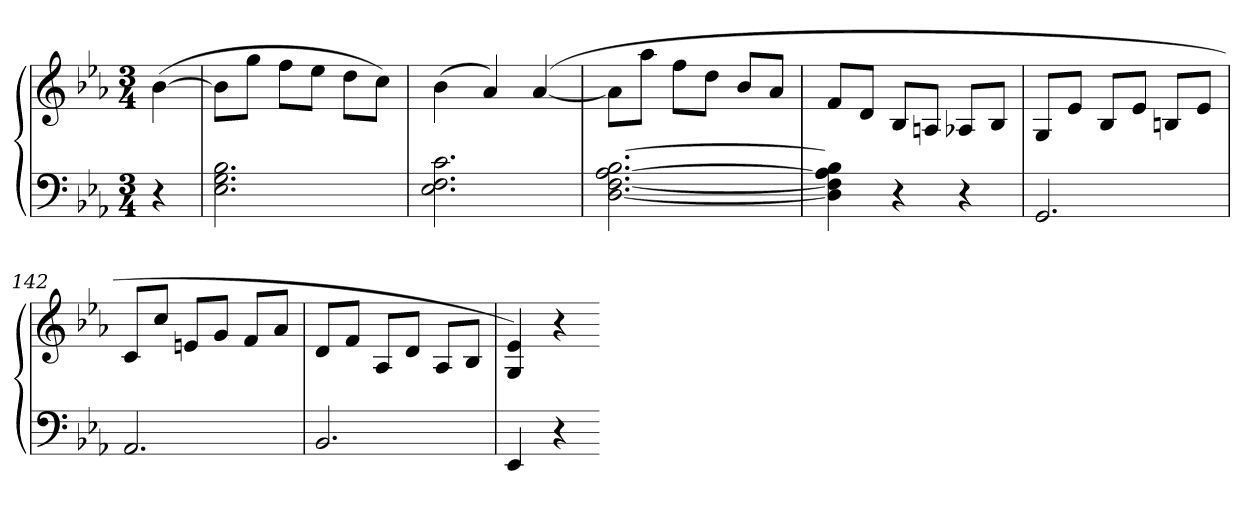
**kern	**kern
*part1	*part1
*staff2	*staff1
*clefF4	*clefG2
*k[b-e-a-]	*k[b-e-a-]
*c:	*c:
*M3/4	*M3/4
=	=
4r	([4b-
=137	=137
2.E- 2.G 2.B-	8b-L]
.	8ggJ
.	8ffL
.	8ee-J
.	8ddL
.	8ccJ)
=138	=138
2.E- 2.F 2.c	(4b-
.	4a-)
.	([4a-
=139	=139
[2.D [2.F [2.A- [2.B-	8a-L]
.	8aa-J
.	8ffL
.	8ddJ
.	8b-L
.	8a-J
=140	=140
4D] 4F] 4A-] 4B-]	8fL
.	8dJ
4r	8B-L
.	8AnJ
4r	8A-XL
.	8B-J
=141	=141
2.GG	8GL
.	8e-J
.	8B-L
.	8e-J
.	8BnL
.	8e-J
=142	=142
2.AA-	8cL
.	8ccJ
.	8enL
.	8gJ
.	8fL
.	8a-J
=143	=143
2.BB-	8dL
.	8fJ
.	8A-L
.	8dJ
.	8A-L
.	8B-J
=144	=144
4EE-	4G 4e-)
4r	4r
=-	=-
*-	*-
